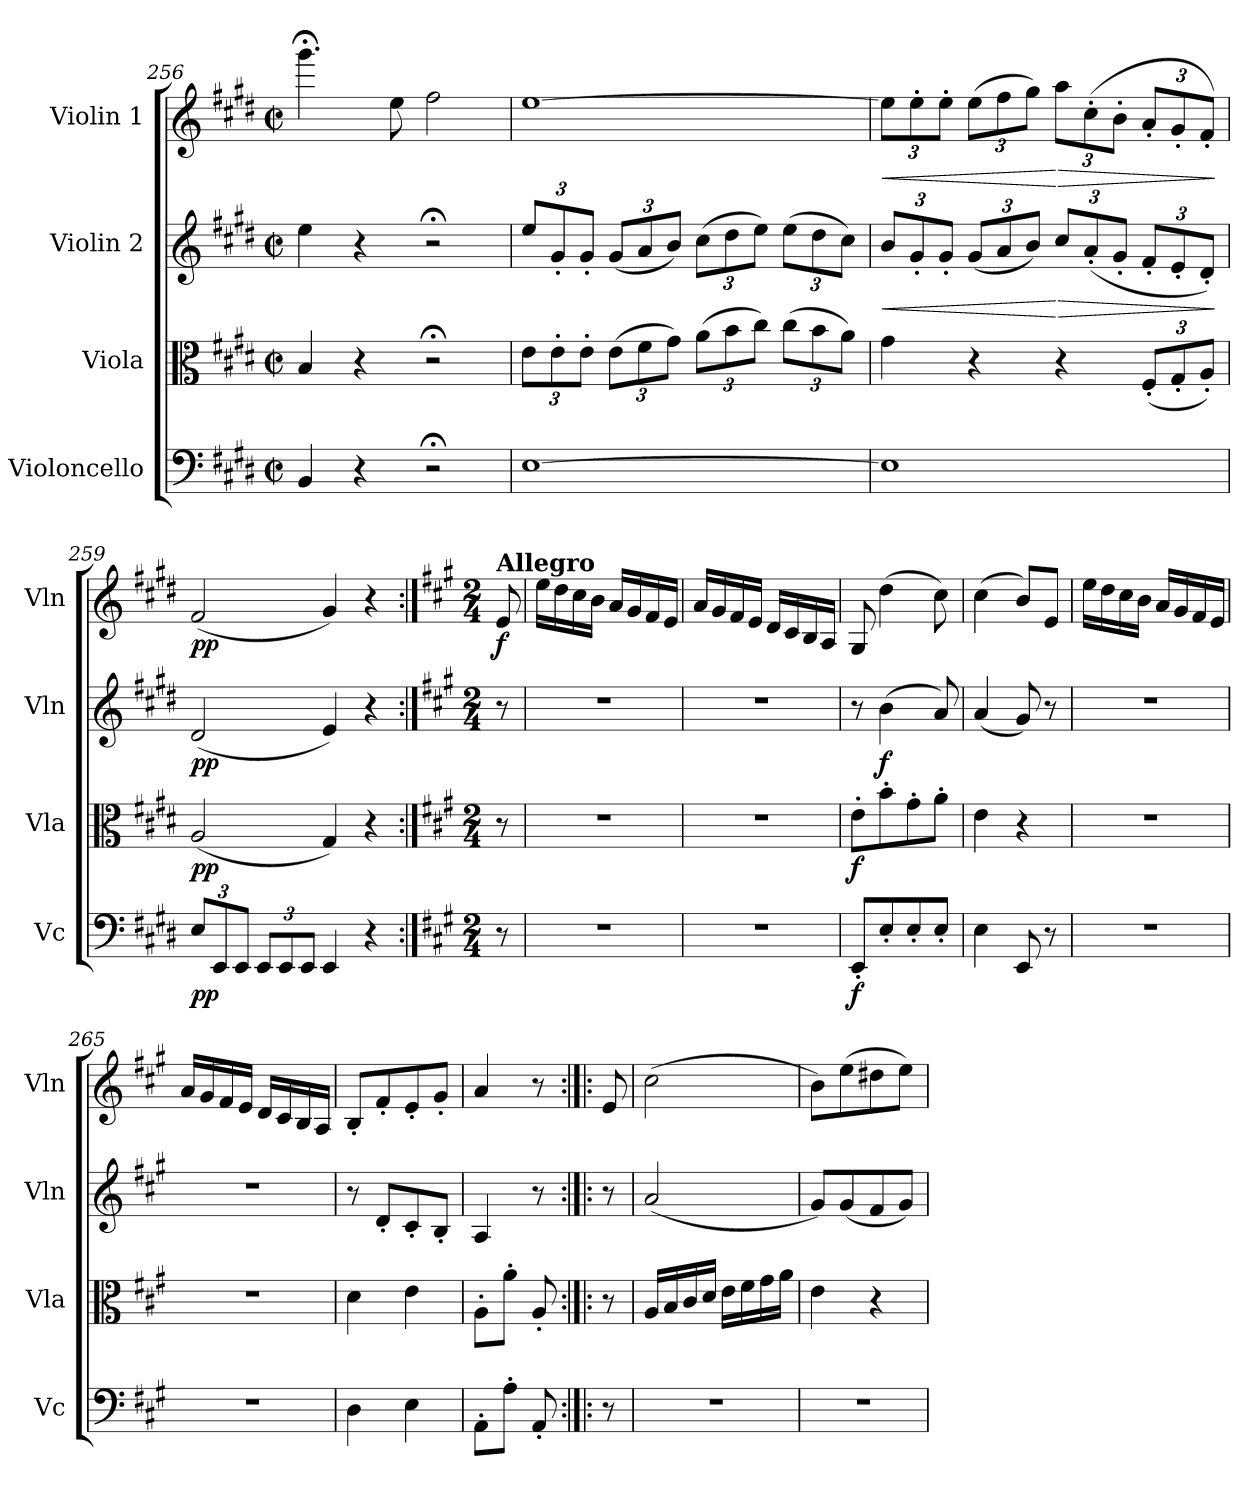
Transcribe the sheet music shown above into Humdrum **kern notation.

**kern	**dynam	**kern	**dynam	**kern	**dynam	**kern	**dynam
*part4	*part4	*part3	*part3	*part2	*part2	*part1	*part1
*staff4	*staff4	*staff3	*staff3	*staff2	*staff2	*staff1	*staff1
*I"Violoncello	*	*I"Viola	*	*I"Violin 2	*	*I"Violin 1	*
*I'Vc	*	*I'Vla	*	*I'Vln	*	*I'Vln	*
!!LO:LB:g=z
*clefF4	*	*clefC3	*	*clefG2	*	*clefG2	*
*k[f#c#g#d#]	*	*k[f#c#g#d#]	*	*k[f#c#g#d#]	*	*k[f#c#g#d#]	*
*M2/2	*	*M2/2	*	*M2/2	*	*M2/2	*
*met(c|)	*	*met(c|)	*	*met(c|)	*	*met(c|)	*
=256	=256	=256	=256	=256	=256	=256	=256
4BB/	.	4B/	.	4ee\	.	4.ggg#;<\	.
4r	.	4r	.	4r	.	.	.
.	.	.	.	.	.	8ee\	.
2r;<	.	2r;<	.	2r;<	.	2ff#\	.
=257	=257	=257	=257	=257	=257	=257	=257
*	*	*Xbrackettup	*	*Xbrackettup	*	*	*
[1E	.	12e\L	.	12ee/L	.	[1ee	.
.	.	12e'\	.	12g#'/	.	.	.
.	.	12e'\J	.	12g#'/J	.	.	.
.	.	(>12e\L	.	(<12g#/L	.	.	.
.	.	12f#\	.	12a/	.	.	.
.	.	12g#\J)	.	12b/J)	.	.	.
.	.	(>12a\L	.	(>12cc#\L	.	.	.
.	.	12b\	.	12dd#\	.	.	.
.	.	12cc#\J)	.	12ee\J)	.	.	.
.	.	(>12cc#\L	.	(>12ee\L	.	.	.
.	.	12b\	.	12dd#\	.	.	.
.	.	12a\J)	.	12cc#\J)	.	.	.
=258	=258	=258	=258	=258	=258	=258	=258
!	!	!	!	!	!LO:HP:b	!	!
*	*	*	*	*	*	*Xbrackettup	*
!	!	!	!	!	!	!	!LO:HP:b
1E]	.	4g#\	.	12b/L	<	12ee\L]	<
.	.	.	.	12g#'/	.	12ee'\	.
.	.	.	.	12g#'/J	.	12ee'\J	.
.	.	4r	.	(<12g#/L	.	(>12ee\L	.
.	.	.	.	12a/	.	12ff#\	.
.	.	.	.	12b/J)	.	12gg#\J)	.
!	!	!	!	!	!LO:HP:n=1:b	!	!LO:HP:n=1:b
.	.	4r	.	12cc#/L	[ >	12aa\L	[ >
.	.	.	.	(<12a'/	.	(>12cc#'\	.
.	.	.	.	12g#'/J	.	12b'\J	.
.	.	(<12F#'/L	.	12f#'/L	.	12a'/L	.
.	.	12G#'/	.	12e'/	.	12g#'/	.
.	.	12A'/J)	.	12d#'/J)	.	12f#'/J)	.
.	.	.	.	.	]	.	]
=259	=259	=259	=259	=259	=259	=259	=259
*Xbrackettup	*	*	*	*	*	*	*
!	!LO:DY:b	!	!LO:DY:b	!	!LO:DY:b	!	!LO:DY:b
12E/L	pp	(<2A/	pp	(<2d#/	pp	(<2f#/	pp
12EE/	.	.	.	.	.	.	.
12EE/J	.	.	.	.	.	.	.
12EE/L	.	.	.	.	.	.	.
12EE/	.	.	.	.	.	.	.
12EE/J	.	.	.	.	.	.	.
4EE/	.	4G#/)	.	4e/)	.	4g#/)	.
4r	.	4r	.	4r	.	4r	.
!!LO:PB:g=z
=259X1:|!	=259X1:|!	=259X1:|!	=259X1:|!	=259X1:|!	=259X1:|!	=259X1:|!	=259X1:|!
*k[f#c#g#]	*	*k[f#c#g#]	*	*k[f#c#g#]	*	*k[f#c#g#]	*
*M2/4	*	*M2/4	*	*M2/4	*	*M2/4	*
!	!	!	!	!	!	!LO:TX:a:B:t=Allegro	!
!	!	!	!	!	!	!	!LO:DY:b
8r	.	8r	.	8r	.	8e/	f
=260	=260	=260	=260	=260	=260	=260	=260
2r	.	2r	.	2r	.	16ee\LL	.
.	.	.	.	.	.	16dd\	.
.	.	.	.	.	.	16cc#\	.
.	.	.	.	.	.	16b\JJ	.
.	.	.	.	.	.	16a/LL	.
.	.	.	.	.	.	16g#/	.
.	.	.	.	.	.	16f#/	.
.	.	.	.	.	.	16e/JJ	.
=261	=261	=261	=261	=261	=261	=261	=261
2r	.	2r	.	2r	.	16a/LL	.
.	.	.	.	.	.	16g#/	.
.	.	.	.	.	.	16f#/	.
.	.	.	.	.	.	16e/JJ	.
.	.	.	.	.	.	16d/LL	.
.	.	.	.	.	.	16c#/	.
.	.	.	.	.	.	16B/	.
.	.	.	.	.	.	16A/JJ	.
=262	=262	=262	=262	=262	=262	=262	=262
!	!LO:DY:b	!	!LO:DY:b	!	!	!	!
8EE'/L	f	8e'\L	f	8r	.	8G#/	.
!	!	!	!	!	!LO:DY:b	!	!
8E'/	.	8b'\	.	(>4b\	f	(>4dd\	.
8E'/	.	8g#'\	.	.	.	.	.
8E'/J	.	8a'\J	.	8a/)	.	8cc#\)	.
!!LO:LB:g=z
=263	=263	=263	=263	=263	=263	=263	=263
4E\	.	4e\	.	(<4a/	.	(>4cc#\	.
8EE/	.	4r	.	8g#/)	.	8b/L)	.
8r	.	.	.	8r	.	8e/J	.
=264	=264	=264	=264	=264	=264	=264	=264
2r	.	2r	.	2r	.	16ee\LL	.
.	.	.	.	.	.	16dd\	.
.	.	.	.	.	.	16cc#\	.
.	.	.	.	.	.	16b\JJ	.
.	.	.	.	.	.	16a/LL	.
.	.	.	.	.	.	16g#/	.
.	.	.	.	.	.	16f#/	.
.	.	.	.	.	.	16e/JJ	.
=265	=265	=265	=265	=265	=265	=265	=265
2r	.	2r	.	2r	.	16a/LL	.
.	.	.	.	.	.	16g#/	.
.	.	.	.	.	.	16f#/	.
.	.	.	.	.	.	16e/JJ	.
.	.	.	.	.	.	16d/LL	.
.	.	.	.	.	.	16c#/	.
.	.	.	.	.	.	16B/	.
.	.	.	.	.	.	16A/JJ	.
=266	=266	=266	=266	=266	=266	=266	=266
4D\	.	4d\	.	8r	.	8B'/L	.
.	.	.	.	8d'/L	.	8f#'/	.
4E\	.	4e\	.	8c#'/	.	8e'/	.
.	.	.	.	8B'/J	.	8g#'/J	.
=267	=267	=267	=267	=267	=267	=267	=267
8AA'\L	.	8A'\L	.	4A/	.	4a/	.
8A'\J	.	8a'\J	.	.	.	.	.
8AA'/	.	8A'/	.	8r	.	8r	.
!!LO:LB:g=z
=267X2:|!|:	=267X2:|!|:	=267X2:|!|:	=267X2:|!|:	=267X2:|!|:	=267X2:|!|:	=267X2:|!|:	=267X2:|!|:
8r	.	8r	.	8r	.	8e/	.
=268	=268	=268	=268	=268	=268	=268	=268
2r	.	16A/LL	.	(<2a/	.	(>2cc#\	.
.	.	16B/	.	.	.	.	.
.	.	16c#/	.	.	.	.	.
.	.	16d/JJ	.	.	.	.	.
.	.	16e\LL	.	.	.	.	.
.	.	16f#\	.	.	.	.	.
.	.	16g#\	.	.	.	.	.
.	.	16a\JJ	.	.	.	.	.
=269	=269	=269	=269	=269	=269	=269	=269
2r	.	4e\	.	8g#/L)	.	8b\L)	.
.	.	.	.	(<8g#/	.	(>8ee\	.
.	.	4r	.	8f#/	.	8dd#X\	.
.	.	.	.	8g#/J)	.	8ee\J)	.
=	=	=	=	=	=	=	=
*-	*-	*-	*-	*-	*-	*-	*-
